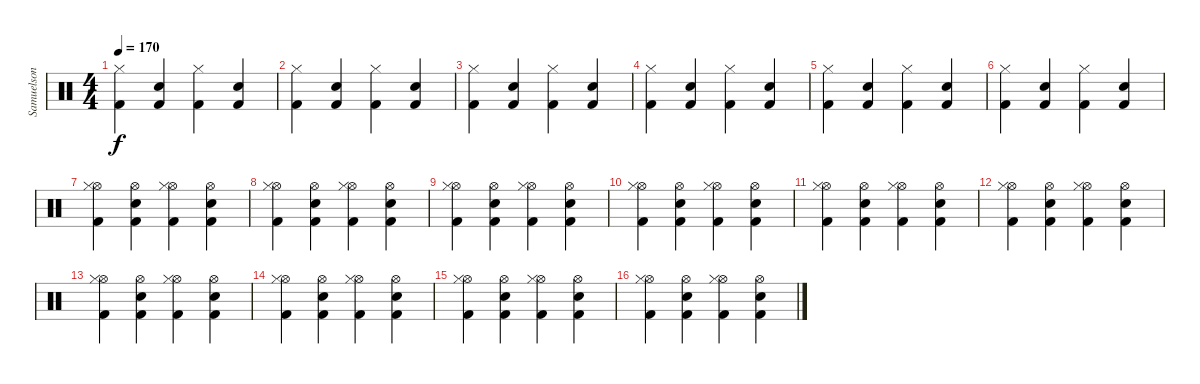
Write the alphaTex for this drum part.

\track ("Samuelson" "Samuelson") {instrument percussion}
\staff {score}
\articulation defaults
\ts (4 4)
\tempo 170
\clef neutral
\ks c
("Hi-Hat (closed)" "Kick (hit) 2").4{dy f} ("Snare (hit) 2" "Kick (hit) 2").4 ("Hi-Hat (closed)" "Kick (hit) 2").4 ("Snare (hit) 2" "Kick (hit) 2").4 |
("Hi-Hat (closed)" "Kick (hit) 2").4 ("Snare (hit) 2" "Kick (hit) 2").4 ("Hi-Hat (closed)" "Kick (hit) 2").4 ("Snare (hit) 2" "Kick (hit) 2").4 |
("Hi-Hat (closed)" "Kick (hit) 2").4 ("Snare (hit) 2" "Kick (hit) 2").4 ("Hi-Hat (closed)" "Kick (hit) 2").4 ("Snare (hit) 2" "Kick (hit) 2").4 |
("Hi-Hat (closed)" "Kick (hit) 2").4 ("Snare (hit) 2" "Kick (hit) 2").4 ("Hi-Hat (closed)" "Kick (hit) 2").4 ("Snare (hit) 2" "Kick (hit) 2").4 |
("Hi-Hat (closed)" "Kick (hit) 2").4 ("Snare (hit) 2" "Kick (hit) 2").4 ("Hi-Hat (closed)" "Kick (hit) 2").4 ("Snare (hit) 2" "Kick (hit) 2").4 |
("Hi-Hat (closed)" "Kick (hit) 2").4 ("Snare (hit) 2" "Kick (hit) 2").4 ("Hi-Hat (closed)" "Kick (hit) 2").4 ("Snare (hit) 2" "Kick (hit) 2").4 |
("Hi-Hat (open)" "Hi-Hat (closed)" "Kick (hit) 2").4 ("Hi-Hat (open)" "Snare (hit) 2" "Kick (hit) 2").4 ("Hi-Hat (open)" "Hi-Hat (closed)" "Kick (hit) 2").4 ("Hi-Hat (open)" "Snare (hit) 2" "Kick (hit) 2").4 |
("Hi-Hat (open)" "Hi-Hat (closed)" "Kick (hit) 2").4 ("Hi-Hat (open)" "Snare (hit) 2" "Kick (hit) 2").4 ("Hi-Hat (open)" "Hi-Hat (closed)" "Kick (hit) 2").4 ("Hi-Hat (open)" "Snare (hit) 2" "Kick (hit) 2").4 |
("Hi-Hat (open)" "Hi-Hat (closed)" "Kick (hit) 2").4 ("Hi-Hat (open)" "Snare (hit) 2" "Kick (hit) 2").4 ("Hi-Hat (open)" "Hi-Hat (closed)" "Kick (hit) 2").4 ("Hi-Hat (open)" "Snare (hit) 2" "Kick (hit) 2").4 |
("Hi-Hat (open)" "Hi-Hat (closed)" "Kick (hit) 2").4 ("Hi-Hat (open)" "Snare (hit) 2" "Kick (hit) 2").4 ("Hi-Hat (open)" "Hi-Hat (closed)" "Kick (hit) 2").4 ("Hi-Hat (open)" "Snare (hit) 2" "Kick (hit) 2").4 |
("Hi-Hat (open)" "Hi-Hat (closed)" "Kick (hit) 2").4 ("Hi-Hat (open)" "Snare (hit) 2" "Kick (hit) 2").4 ("Hi-Hat (open)" "Hi-Hat (closed)" "Kick (hit) 2").4 ("Hi-Hat (open)" "Snare (hit) 2" "Kick (hit) 2").4 |
("Hi-Hat (open)" "Hi-Hat (closed)" "Kick (hit) 2").4 ("Hi-Hat (open)" "Snare (hit) 2" "Kick (hit) 2").4 ("Hi-Hat (open)" "Hi-Hat (closed)" "Kick (hit) 2").4 ("Hi-Hat (open)" "Snare (hit) 2" "Kick (hit) 2").4 |
("Hi-Hat (open)" "Hi-Hat (closed)" "Kick (hit) 2").4 ("Hi-Hat (open)" "Snare (hit) 2" "Kick (hit) 2").4 ("Hi-Hat (open)" "Hi-Hat (closed)" "Kick (hit) 2").4 ("Hi-Hat (open)" "Snare (hit) 2" "Kick (hit) 2").4 |
("Hi-Hat (open)" "Hi-Hat (closed)" "Kick (hit) 2").4 ("Hi-Hat (open)" "Snare (hit) 2" "Kick (hit) 2").4 ("Hi-Hat (open)" "Hi-Hat (closed)" "Kick (hit) 2").4 ("Hi-Hat (open)" "Snare (hit) 2" "Kick (hit) 2").4 |
("Hi-Hat (open)" "Hi-Hat (closed)" "Kick (hit) 2").4 ("Hi-Hat (open)" "Snare (hit) 2" "Kick (hit) 2").4 ("Hi-Hat (open)" "Hi-Hat (closed)" "Kick (hit) 2").4 ("Hi-Hat (open)" "Snare (hit) 2" "Kick (hit) 2").4 |
("Hi-Hat (open)" "Hi-Hat (closed)" "Kick (hit) 2").4 ("Hi-Hat (open)" "Snare (hit) 2" "Kick (hit) 2").4 ("Hi-Hat (open)" "Hi-Hat (closed)" "Kick (hit) 2").4 ("Hi-Hat (open)" "Snare (hit) 2" "Kick (hit) 2").4
